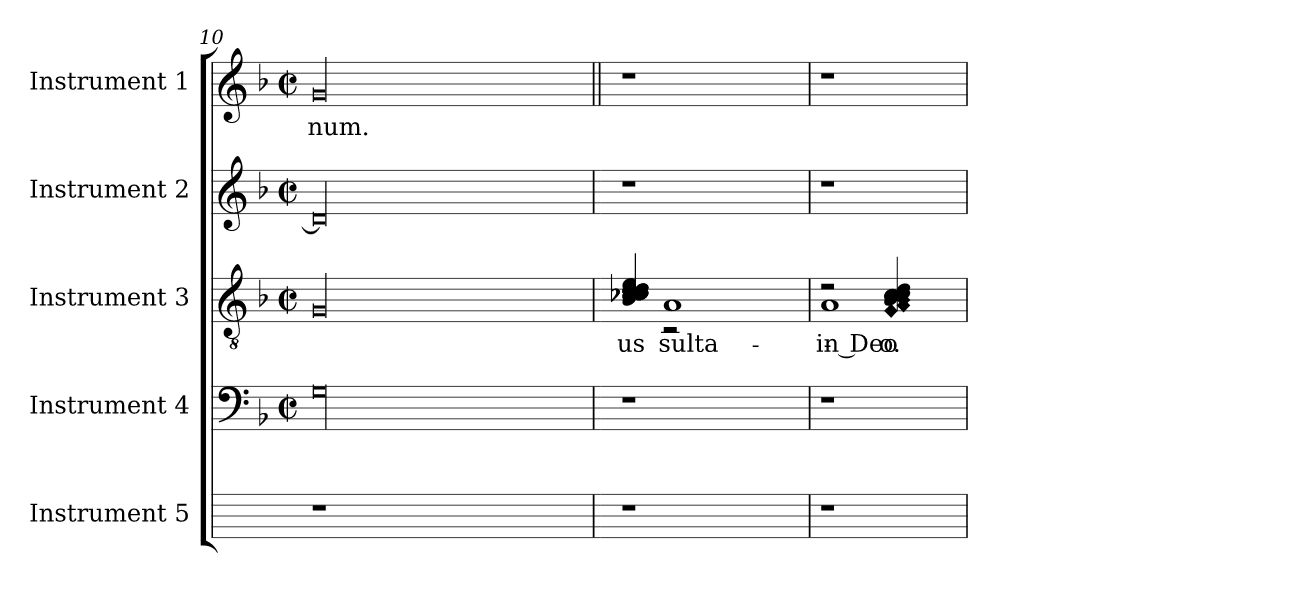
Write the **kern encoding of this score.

**kern	**kern	**kern	**text	**kern	**kern	**text
*part5	*part4	*part3	*part3	*part2	*part1	*part1
*staff5	*staff4	*staff3	*staff3	*staff2	*staff1	*staff1
*I"Instrument 5	*I"Instrument 4	*I"Instrument 3	*	*I"Instrument 2	*I"Instrument 1	*
*	*clefF4	*clefGv2	*	*clefG2	*clefG2	*
*ITrd-3c-5	*	*	*	*	*ITrd-3c-5	*
*	*k[b-]	*k[b-]	*	*k[b-]	*k[b-e-]	*
*	*F:	*F:	*	*F:	*B-:	*
*	*M2/2	*M2/2	*	*M2/2	*M2/2	*
*	*met(c|)	*met(c|)	*	*met(c|)	*met(c|)	*
=10	=10	=10	=10	=10	=10	=10
!	!	!	!	!	!	!LO:LY:b:cj
1r	00G\	00G/	.	00d/]	00cc/	-num.
0.ryy	.	.	.	.	.	.
=11	=11	=11	=11||	=11	=11||	=11||
!	!	!	!LO:LY:b:rj	!	!	!
*	*	*^	*	*	*	*
1r	1r	4B-/ 4c/ 4d/ 4d/ 4c/ 4c-/ 4e/ 4d/ 4d/ 4d/ 4c-/ 4c-/ 4d/	4ryy	-us	1r	1r	.
!	!	!	!	!LO:LY:b:rj	!	!	!
.	.	1A	2r	sulta-	.	.	.
.	.	.	2ryy	.	.	.	.
4ryy	4ryy	.	.	.	4ryy	4ryy	.
=12	=12	=12	=12	=12	=12	=12	=12
!	!	!	!	!LO:LY:b:rj	!	!	!
1r	1r	2r	1A	-in Deo	1r	1r	.
!	!	!LO:N:n=6:head=diamond	!	!	!	!	!
!	!	!LO:N:n=7:head=diamond	!	!	!	!	!
!	!	!LO:N:n=8:head=diamond	!	!LO:LY:b:cj	!	!	!
.	.	4c/ 4B-/ 4c/ 4d/ 4c/ 4B-/ 4A/ 4G/	.	-o.	.	.	.
.	.	4ryy	.	.	.	.	.
*	*	*v	*v	*	*	*	*
=	=	=	=	=	=	=
*-	*-	*-	*-	*-	*-	*-
